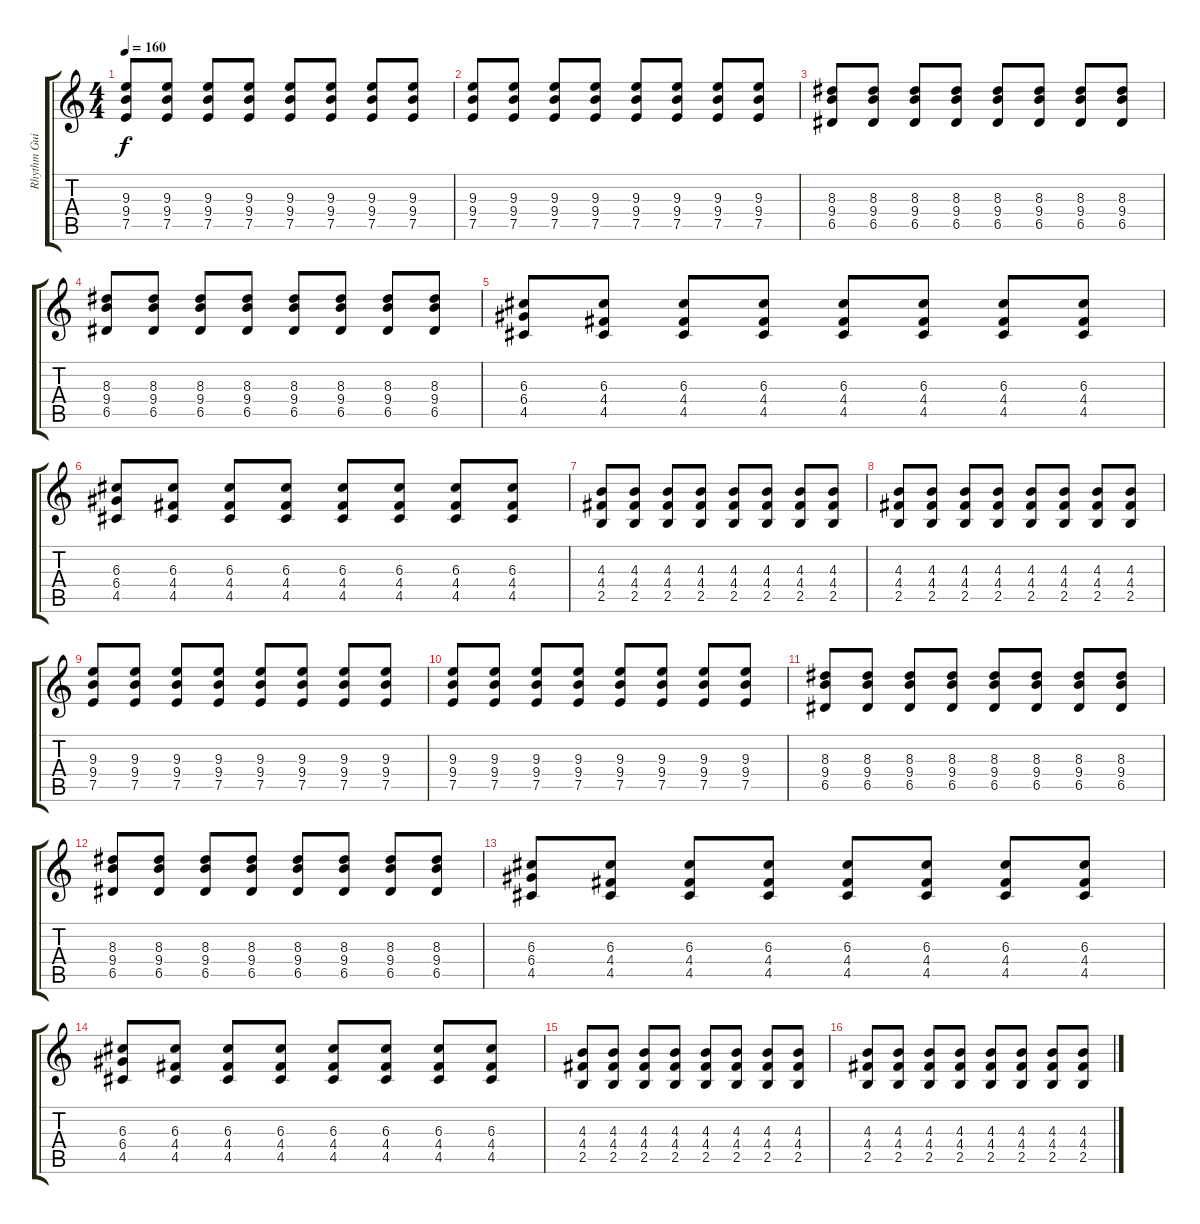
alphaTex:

\track ("Rhythm Guitar" "Rhythm Gui") {instrument overdrivenguitar bank 255}
\staff {score tabs}
\tuning (E4 B3 G3 D3 A2 E2) {hide}
\ts (4 4)
\tempo 160
\clef g2
\ks c
(9.3 9.4 7.5).8{dy f} (9.3 9.4 7.5).8 (9.3 9.4 7.5).8 (9.3 9.4 7.5).8 (9.3 9.4 7.5).8 (9.3 9.4 7.5).8 (9.3 9.4 7.5).8 (9.3 9.4 7.5).8 |
(9.3 9.4 7.5).8 (9.3 9.4 7.5).8 (9.3 9.4 7.5).8 (9.3 9.4 7.5).8 (9.3 9.4 7.5).8 (9.3 9.4 7.5).8 (9.3 9.4 7.5).8 (9.3 9.4 7.5).8 |
(8.3 9.4 6.5).8 (8.3 9.4 6.5).8 (8.3 9.4 6.5).8 (8.3 9.4 6.5).8 (8.3 9.4 6.5).8 (8.3 9.4 6.5).8 (8.3 9.4 6.5).8 (8.3 9.4 6.5).8 |
(8.3 9.4 6.5).8 (8.3 9.4 6.5).8 (8.3 9.4 6.5).8 (8.3 9.4 6.5).8 (8.3 9.4 6.5).8 (8.3 9.4 6.5).8 (8.3 9.4 6.5).8 (8.3 9.4 6.5).8 |
(6.3 6.4 4.5).8 (6.3 4.4 4.5).8 (6.3 4.4 4.5).8 (6.3 4.4 4.5).8 (6.3 4.4 4.5).8 (6.3 4.4 4.5).8 (6.3 4.4 4.5).8 (6.3 4.4 4.5).8 |
(6.3 6.4 4.5).8 (6.3 4.4 4.5).8 (6.3 4.4 4.5).8 (6.3 4.4 4.5).8 (6.3 4.4 4.5).8 (6.3 4.4 4.5).8 (6.3 4.4 4.5).8 (6.3 4.4 4.5).8 |
(4.3 4.4 2.5).8 (4.3 4.4 2.5).8 (4.3 4.4 2.5).8 (4.3 4.4 2.5).8 (4.3 4.4 2.5).8 (4.3 4.4 2.5).8 (4.3 4.4 2.5).8 (4.3 4.4 2.5).8 |
(4.3 4.4 2.5).8 (4.3 4.4 2.5).8 (4.3 4.4 2.5).8 (4.3 4.4 2.5).8 (4.3 4.4 2.5).8 (4.3 4.4 2.5).8 (4.3 4.4 2.5).8 (4.3 4.4 2.5).8 |
(9.3 9.4 7.5).8 (9.3 9.4 7.5).8 (9.3 9.4 7.5).8 (9.3 9.4 7.5).8 (9.3 9.4 7.5).8 (9.3 9.4 7.5).8 (9.3 9.4 7.5).8 (9.3 9.4 7.5).8 |
(9.3 9.4 7.5).8 (9.3 9.4 7.5).8 (9.3 9.4 7.5).8 (9.3 9.4 7.5).8 (9.3 9.4 7.5).8 (9.3 9.4 7.5).8 (9.3 9.4 7.5).8 (9.3 9.4 7.5).8 |
(8.3 9.4 6.5).8 (8.3 9.4 6.5).8 (8.3 9.4 6.5).8 (8.3 9.4 6.5).8 (8.3 9.4 6.5).8 (8.3 9.4 6.5).8 (8.3 9.4 6.5).8 (8.3 9.4 6.5).8 |
(8.3 9.4 6.5).8 (8.3 9.4 6.5).8 (8.3 9.4 6.5).8 (8.3 9.4 6.5).8 (8.3 9.4 6.5).8 (8.3 9.4 6.5).8 (8.3 9.4 6.5).8 (8.3 9.4 6.5).8 |
(6.3 6.4 4.5).8 (6.3 4.4 4.5).8 (6.3 4.4 4.5).8 (6.3 4.4 4.5).8 (6.3 4.4 4.5).8 (6.3 4.4 4.5).8 (6.3 4.4 4.5).8 (6.3 4.4 4.5).8 |
(6.3 6.4 4.5).8 (6.3 4.4 4.5).8 (6.3 4.4 4.5).8 (6.3 4.4 4.5).8 (6.3 4.4 4.5).8 (6.3 4.4 4.5).8 (6.3 4.4 4.5).8 (6.3 4.4 4.5).8 |
(4.3 4.4 2.5).8 (4.3 4.4 2.5).8 (4.3 4.4 2.5).8 (4.3 4.4 2.5).8 (4.3 4.4 2.5).8 (4.3 4.4 2.5).8 (4.3 4.4 2.5).8 (4.3 4.4 2.5).8 |
(4.3 4.4 2.5).8 (4.3 4.4 2.5).8 (4.3 4.4 2.5).8 (4.3 4.4 2.5).8 (4.3 4.4 2.5).8 (4.3 4.4 2.5).8 (4.3 4.4 2.5).8 (4.3 4.4 2.5).8
